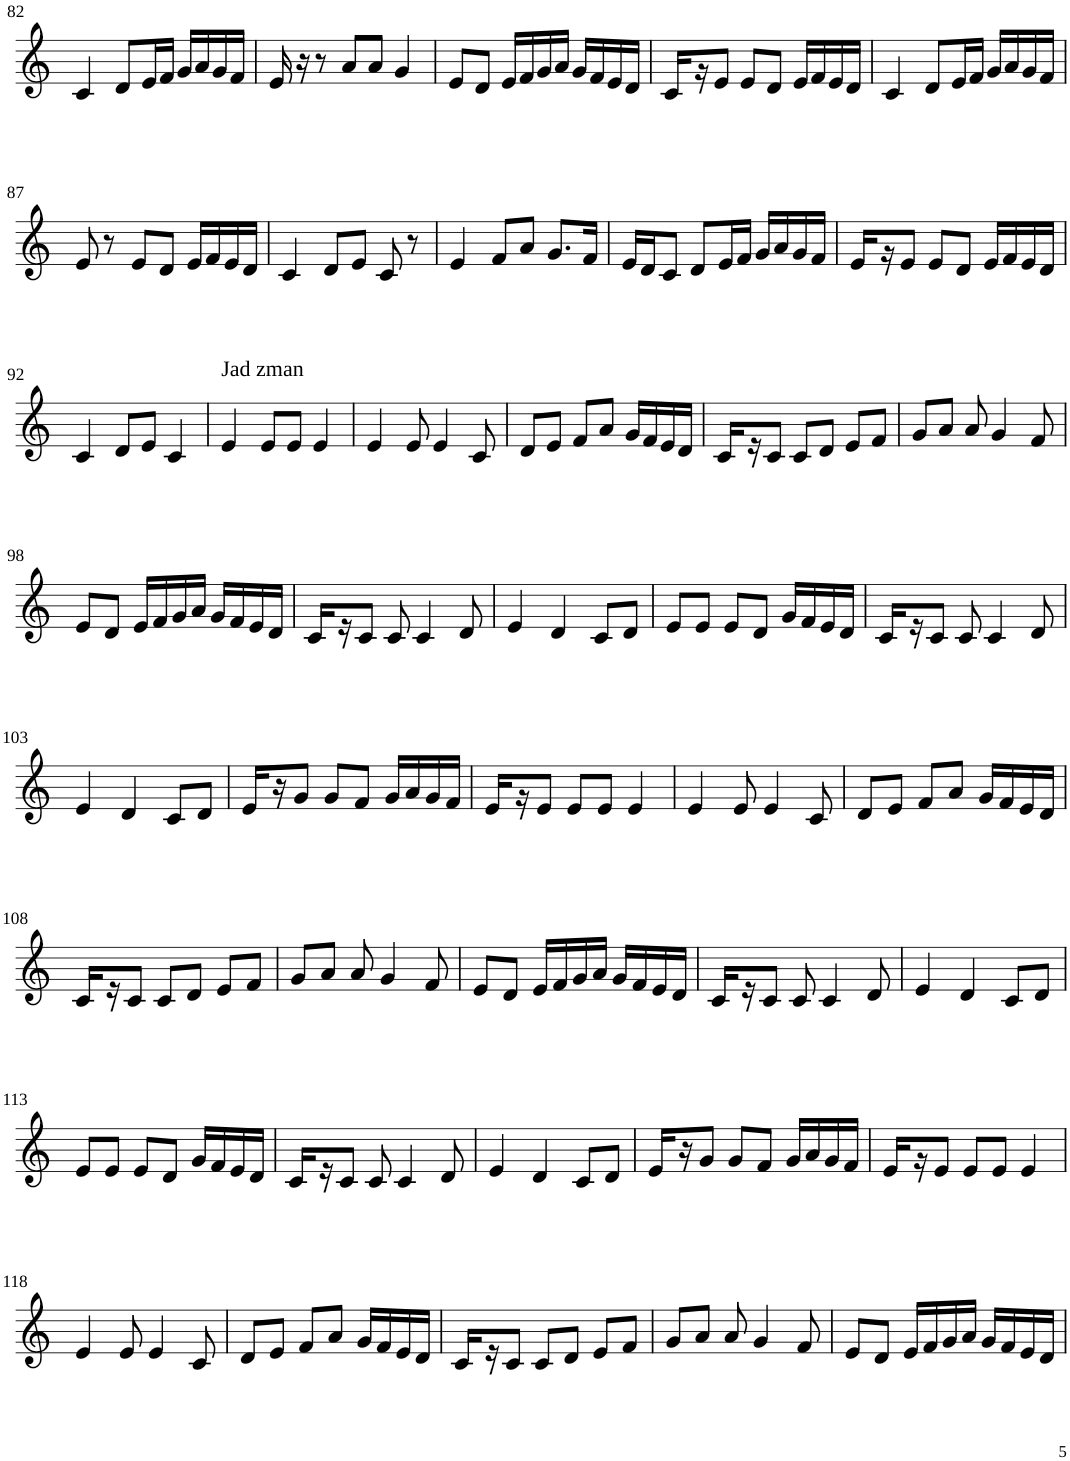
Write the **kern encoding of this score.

**kern
*part1
*staff1
*I"Violin
!!LO:PB:g=z
*clefG2
*k[]
*M3/4
=82
4c/
8d/L
16e/L
16f/JJ
16g/LL
16a/
16g/
16f/JJ
=83
16e/
16r
8r
8a/L
8a/J
4g/
=84
8e/L
8d/J
16e/LL
16f/
16g/
16a/JJ
16g/LL
16f/
16e/
16d/JJ
=85
16c/LL
16r
8e/J
8e/L
8d/J
16e/LL
16f/
16e/
16d/JJ
=86
4c/
8d/L
16e/L
16f/JJ
16g/LL
16a/
16g/
16f/JJ
!!LO:LB:g=z
=87
8e/
8r
8e/L
8d/J
16e/LL
16f/
16e/
16d/JJ
=88
4c/
8d/L
8e/J
8c/
8r
=89
4e/
8f/L
8a/J
8.g/L
16f/Jk
=90
16e/LL
16d/J
8c/J
8d/L
16e/L
16f/JJ
16g/LL
16a/
16g/
16f/JJ
=91
16e/LL
16r
8e/J
8e/L
8d/J
16e/LL
16f/
16e/
16d/JJ
!!LO:LB:g=z
=92
4c/
8d/L
8e/J
4c/
=93
!LO:TX:a:t=Jad zman
4e/
8e/L
8e/J
4e/
=94
4e/
8e/
4e/
8c/
=95
8d/L
8e/J
8f/L
8a/J
16g/LL
16f/
16e/
16d/JJ
=96
16c/LL
16r
8c/J
8c/L
8d/J
8e/L
8f/J
=97
8g/L
8a/J
8a/
4g/
8f/
!!LO:LB:g=z
=98
8e/L
8d/J
16e/LL
16f/
16g/
16a/JJ
16g/LL
16f/
16e/
16d/JJ
=99
16c/LL
16r
8c/J
8c/
4c/
8d/
=100
4e/
4d/
8c/L
8d/J
=101
8e/L
8e/J
8e/L
8d/J
16g/LL
16f/
16e/
16d/JJ
=102
16c/LL
16r
8c/J
8c/
4c/
8d/
!!LO:LB:g=z
=103
4e/
4d/
8c/L
8d/J
=104
16e/LL
16r
8g/J
8g/L
8f/J
16g/LL
16a/
16g/
16f/JJ
=105
16e/LL
16r
8e/J
8e/L
8e/J
4e/
=106
4e/
8e/
4e/
8c/
=107
8d/L
8e/J
8f/L
8a/J
16g/LL
16f/
16e/
16d/JJ
!!LO:LB:g=z
=108
16c/LL
16r
8c/J
8c/L
8d/J
8e/L
8f/J
=109
8g/L
8a/J
8a/
4g/
8f/
=110
8e/L
8d/J
16e/LL
16f/
16g/
16a/JJ
16g/LL
16f/
16e/
16d/JJ
=111
16c/LL
16r
8c/J
8c/
4c/
8d/
=112
4e/
4d/
8c/L
8d/J
!!LO:LB:g=z
=113
8e/L
8e/J
8e/L
8d/J
16g/LL
16f/
16e/
16d/JJ
=114
16c/LL
16r
8c/J
8c/
4c/
8d/
=115
4e/
4d/
8c/L
8d/J
=116
16e/LL
16r
8g/J
8g/L
8f/J
16g/LL
16a/
16g/
16f/JJ
=117
16e/LL
16r
8e/J
8e/L
8e/J
4e/
!!LO:LB:g=z
=118
4e/
8e/
4e/
8c/
=119
8d/L
8e/J
8f/L
8a/J
16g/LL
16f/
16e/
16d/JJ
=120
16c/LL
16r
8c/J
8c/L
8d/J
8e/L
8f/J
=121
8g/L
8a/J
8a/
4g/
8f/
=122
8e/L
8d/J
16e/LL
16f/
16g/
16a/JJ
16g/LL
16f/
16e/
16d/JJ
=
*-
